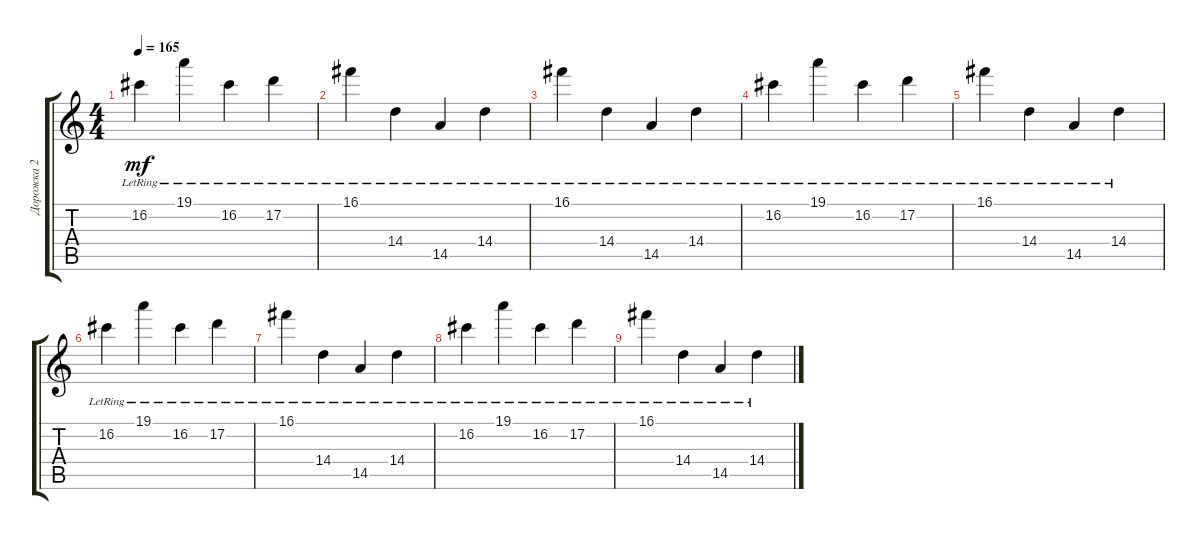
\track ("Дорожка 2" "Дорожка 2") {instrument electricguitarjazz}
\staff {score tabs}
\tuning (D4 A3 F3 C3 G2 C2) {hide}
\ts (4 4)
\tempo 165
\clef g2
\ks c
16.2{lr}.4{dy mf} 19.1{lr}.4 16.2{lr}.4 17.2{lr}.4 |
16.1{lr}.4 14.4{lr}.4 14.5{lr}.4 14.4{lr}.4 |
16.1{lr}.4 14.4{lr}.4 14.5{lr}.4 14.4{lr}.4 |
16.2{lr}.4 19.1{lr}.4 16.2{lr}.4 17.2{lr}.4 |
16.1{lr}.4 14.4{lr}.4 14.5{lr}.4 14.4{lr}.4 |
16.2{lr}.4 19.1{lr}.4 16.2{lr}.4 17.2{lr}.4 |
16.1{lr}.4 14.4{lr}.4 14.5{lr}.4 14.4{lr}.4 |
16.2{lr}.4 19.1{lr}.4 16.2{lr}.4 17.2{lr}.4 |
16.1{lr}.4 14.4{lr}.4 14.5{lr}.4 14.4{lr}.4
